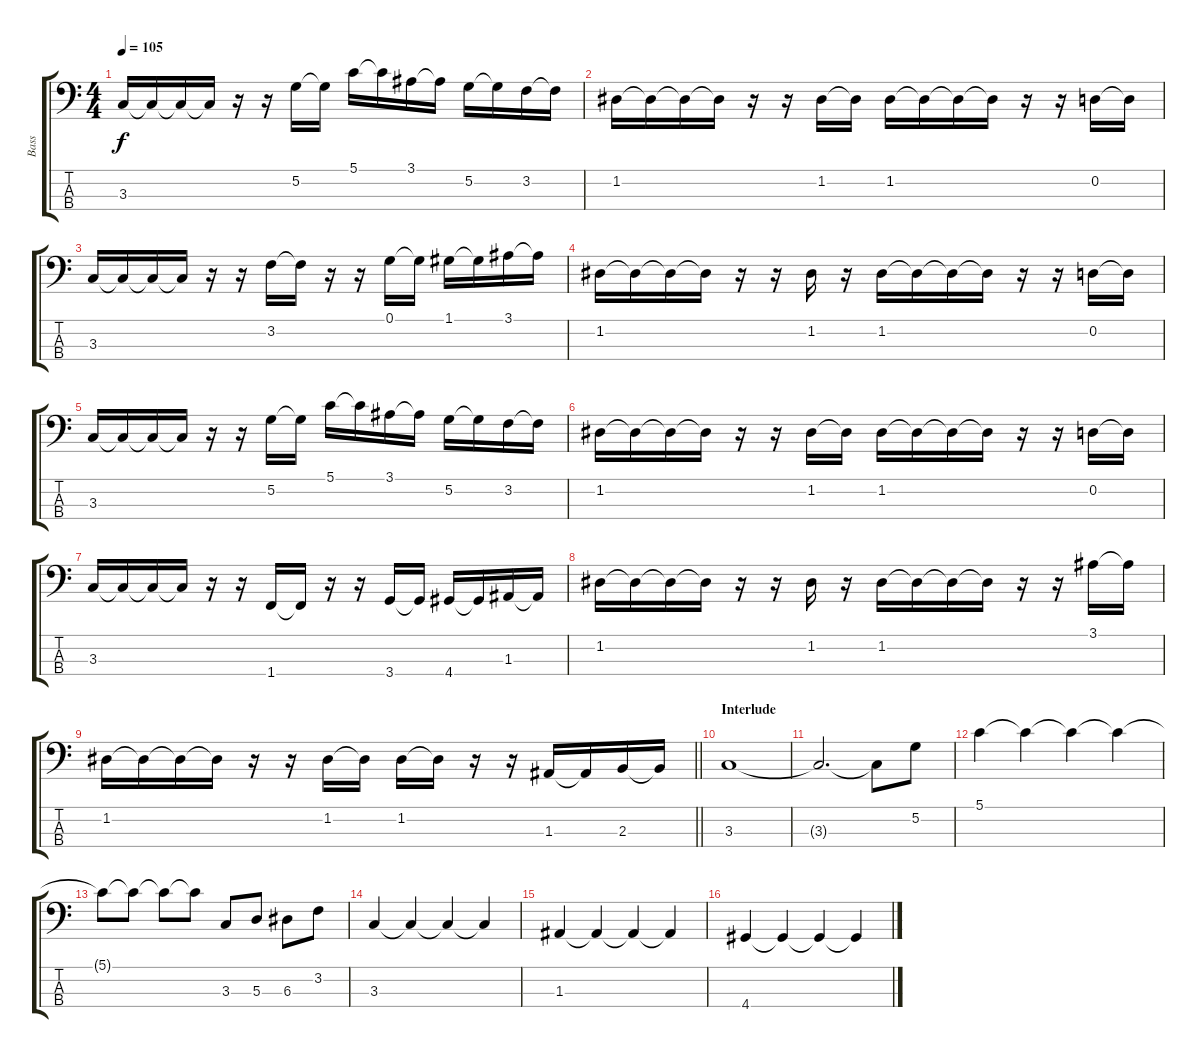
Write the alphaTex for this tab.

\track ("Bass" "Bass") {instrument electricbassfinger}
\staff {score tabs}
\tuning (G2 D2 A1 E1) {hide}
\ts (4 4)
\tempo 105
\clef f4
\ks c
3.3.16{dy f} 3.3{t}.16 3.3{t}.16 3.3{t}.16 r.16 r.16 5.2.16 5.2{t}.16 5.1.16 5.1{t}.16 3.1.16 3.1{t}.16 5.2.16 5.2{t}.16 3.2.16 3.2{t}.16 |
1.2.16 1.2{t}.16 1.2{t}.16 1.2{t}.16 r.16 r.16 1.2.16 1.2{t}.16 1.2.16 1.2{t}.16 1.2{t}.16 1.2{t}.16 r.16 r.16 0.2.16 0.2{t}.16 |
3.3.16 3.3{t}.16 3.3{t}.16 3.3{t}.16 r.16 r.16 3.2.16 3.2{t}.16 r.16 r.16 0.1.16 0.1{t}.16 1.1.16 1.1{t}.16 3.1.16 3.1{t}.16 |
1.2.16 1.2{t}.16 1.2{t}.16 1.2{t}.16 r.16 r.16 1.2.16 r.16 1.2.16 1.2{t}.16 1.2{t}.16 1.2{t}.16 r.16 r.16 0.2.16 0.2{t}.16 |
3.3.16 3.3{t}.16 3.3{t}.16 3.3{t}.16 r.16 r.16 5.2.16 5.2{t}.16 5.1.16 5.1{t}.16 3.1.16 3.1{t}.16 5.2.16 5.2{t}.16 3.2.16 3.2{t}.16 |
1.2.16 1.2{t}.16 1.2{t}.16 1.2{t}.16 r.16 r.16 1.2.16 1.2{t}.16 1.2.16 1.2{t}.16 1.2{t}.16 1.2{t}.16 r.16 r.16 0.2.16 0.2{t}.16 |
3.3.16 3.3{t}.16 3.3{t}.16 3.3{t}.16 r.16 r.16 1.4.16 1.4{t}.16 r.16 r.16 3.4.16 3.4{t}.16 4.4.16 4.4{t}.16 1.3.16 1.3{t}.16 |
1.2.16 1.2{t}.16 1.2{t}.16 1.2{t}.16 r.16 r.16 1.2.16 r.16 1.2.16 1.2{t}.16 1.2{t}.16 1.2{t}.16 r.16 r.16 3.1.16 3.1{t}.16 |
\barLineRight lightlight
1.2.16 1.2{t}.16 1.2{t}.16 1.2{t}.16 r.16 r.16 1.2.16 1.2{t}.16 1.2.16 1.2{t}.16 r.16 r.16 1.3.16 1.3{t}.16 2.3.16 2.3{t}.16 |
\section ("" "Interlude")
3.3.1 |
3.3{t}.2{d} 3.3{t}.8 5.2.8 |
5.1.4 5.1{t}.4 5.1{t}.4 5.1{t}.4 |
5.1{t}.8 5.1{t}.8 5.1{t}.8 5.1{t}.8 3.3.8 5.3.8 6.3.8 3.2.8 |
3.3.4 3.3{t}.4 3.3{t}.4 3.3{t}.4 |
1.3.4 1.3{t}.4 1.3{t}.4 1.3{t}.4 |
4.4.4 4.4{t}.4 4.4{t}.4 4.4{t}.4
